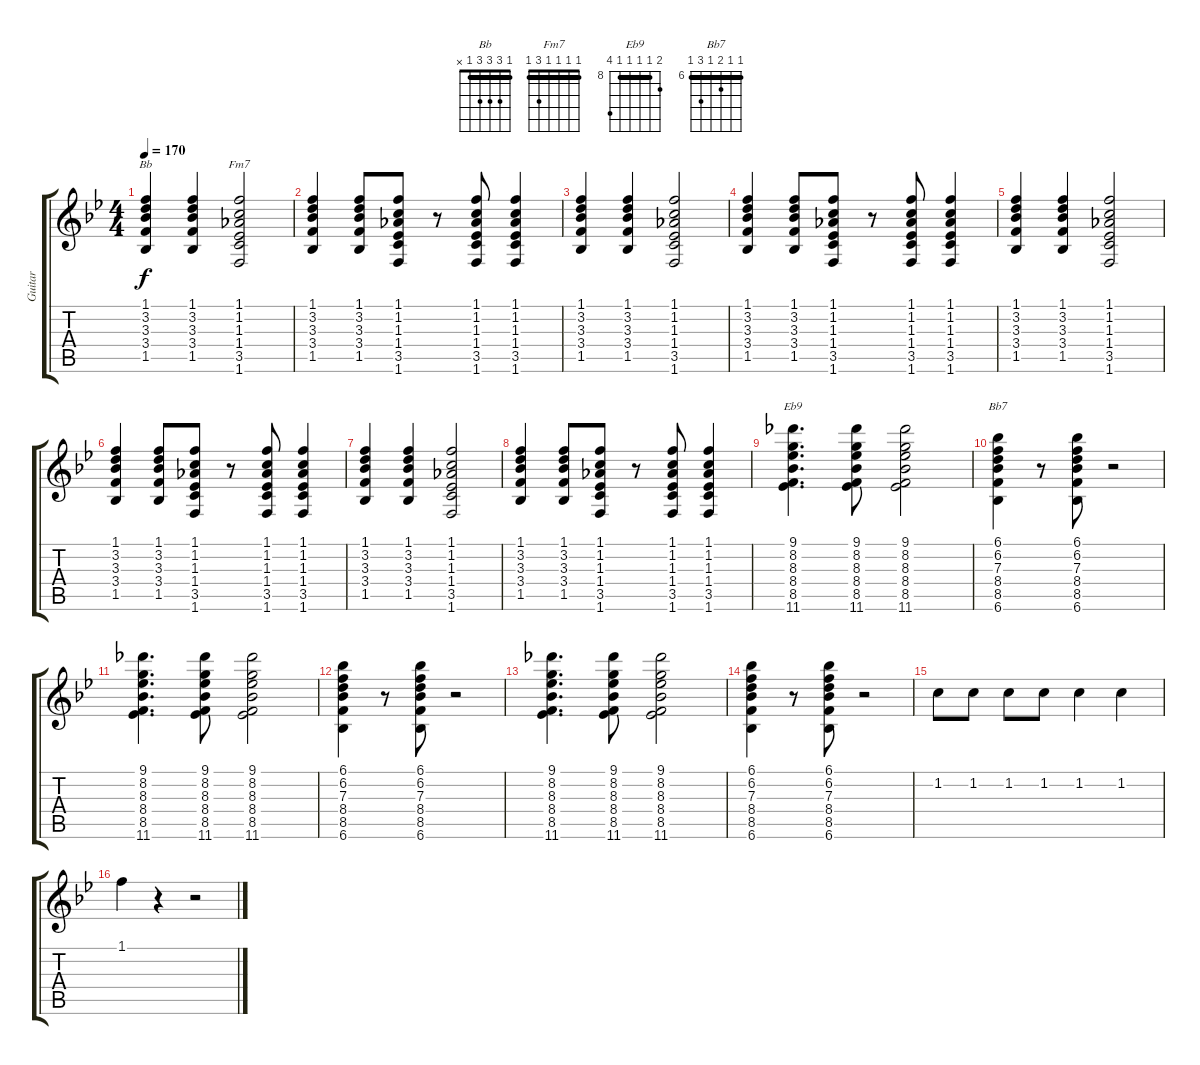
\track ("Guitar" "Guitar") {instrument electricguitarjazz}
\staff {score tabs}
\tuning (E4 B3 G3 D3 A2 E2) {hide}
\chord ("Bb" 1 3 3 3 1 x) {barre 1}
\chord ("Fm7" 1 1 1 1 3 1) {barre 1}
\chord ("Eb9" 9 8 8 8 8 11) {firstfret 8 barre 8}
\chord ("Bb7" 6 6 7 6 8 6) {firstfret 6 barre 6}
\ts (4 4)
\tempo 170
\clef g2
\ks bb
(1.1 3.2 3.3 3.4 1.5).4{ch "Bb" dy f} (1.1 3.2 3.3 3.4 1.5).4 (1.1 1.2 1.3 1.4 3.5 1.6).2{ch "Fm7"} |
(1.1 3.2 3.3 3.4 1.5).4 (1.1 3.2 3.3 3.4 1.5).8 (1.1 1.2 1.3 1.4 3.5 1.6).8 r.8 (1.1 1.2 1.3 1.4 3.5 1.6).8 (1.1 1.2 1.3 1.4 3.5 1.6).4 |
(1.1 3.2 3.3 3.4 1.5).4 (1.1 3.2 3.3 3.4 1.5).4 (1.1 1.2 1.3 1.4 3.5 1.6).2 |
(1.1 3.2 3.3 3.4 1.5).4 (1.1 3.2 3.3 3.4 1.5).8 (1.1 1.2 1.3 1.4 3.5 1.6).8 r.8 (1.1 1.2 1.3 1.4 3.5 1.6).8 (1.1 1.2 1.3 1.4 3.5 1.6).4 |
(1.1 3.2 3.3 3.4 1.5).4 (1.1 3.2 3.3 3.4 1.5).4 (1.1 1.2 1.3 1.4 3.5 1.6).2 |
(1.1 3.2 3.3 3.4 1.5).4 (1.1 3.2 3.3 3.4 1.5).8 (1.1 1.2 1.3 1.4 3.5 1.6).8 r.8 (1.1 1.2 1.3 1.4 3.5 1.6).8 (1.1 1.2 1.3 1.4 3.5 1.6).4 |
(1.1 3.2 3.3 3.4 1.5).4 (1.1 3.2 3.3 3.4 1.5).4 (1.1 1.2 1.3 1.4 3.5 1.6).2 |
(1.1 3.2 3.3 3.4 1.5).4 (1.1 3.2 3.3 3.4 1.5).8 (1.1 1.2 1.3 1.4 3.5 1.6).8 r.8 (1.1 1.2 1.3 1.4 3.5 1.6).8 (1.1 1.2 1.3 1.4 3.5 1.6).4 |
(9.1 8.2 8.3 8.4 8.5 11.6).4{d ch "Eb9"} (9.1 8.2 8.3 8.4 8.5 11.6).8 (9.1 8.2 8.3 8.4 8.5 11.6).2 |
(6.1 6.2 7.3 8.4 8.5 6.6).4{ch "Bb7"} r.8 (6.1 6.2 7.3 8.4 8.5 6.6).8 r.2 |
(9.1 8.2 8.3 8.4 8.5 11.6).4{d} (9.1 8.2 8.3 8.4 8.5 11.6).8 (9.1 8.2 8.3 8.4 8.5 11.6).2 |
(6.1 6.2 7.3 8.4 8.5 6.6).4 r.8 (6.1 6.2 7.3 8.4 8.5 6.6).8 r.2 |
(9.1 8.2 8.3 8.4 8.5 11.6).4{d} (9.1 8.2 8.3 8.4 8.5 11.6).8 (9.1 8.2 8.3 8.4 8.5 11.6).2 |
(6.1 6.2 7.3 8.4 8.5 6.6).4 r.8 (6.1 6.2 7.3 8.4 8.5 6.6).8 r.2 |
1.2.8 1.2.8 1.2.8 1.2.8 1.2.4 1.2.4 |
1.1.4 r.4 r.2
